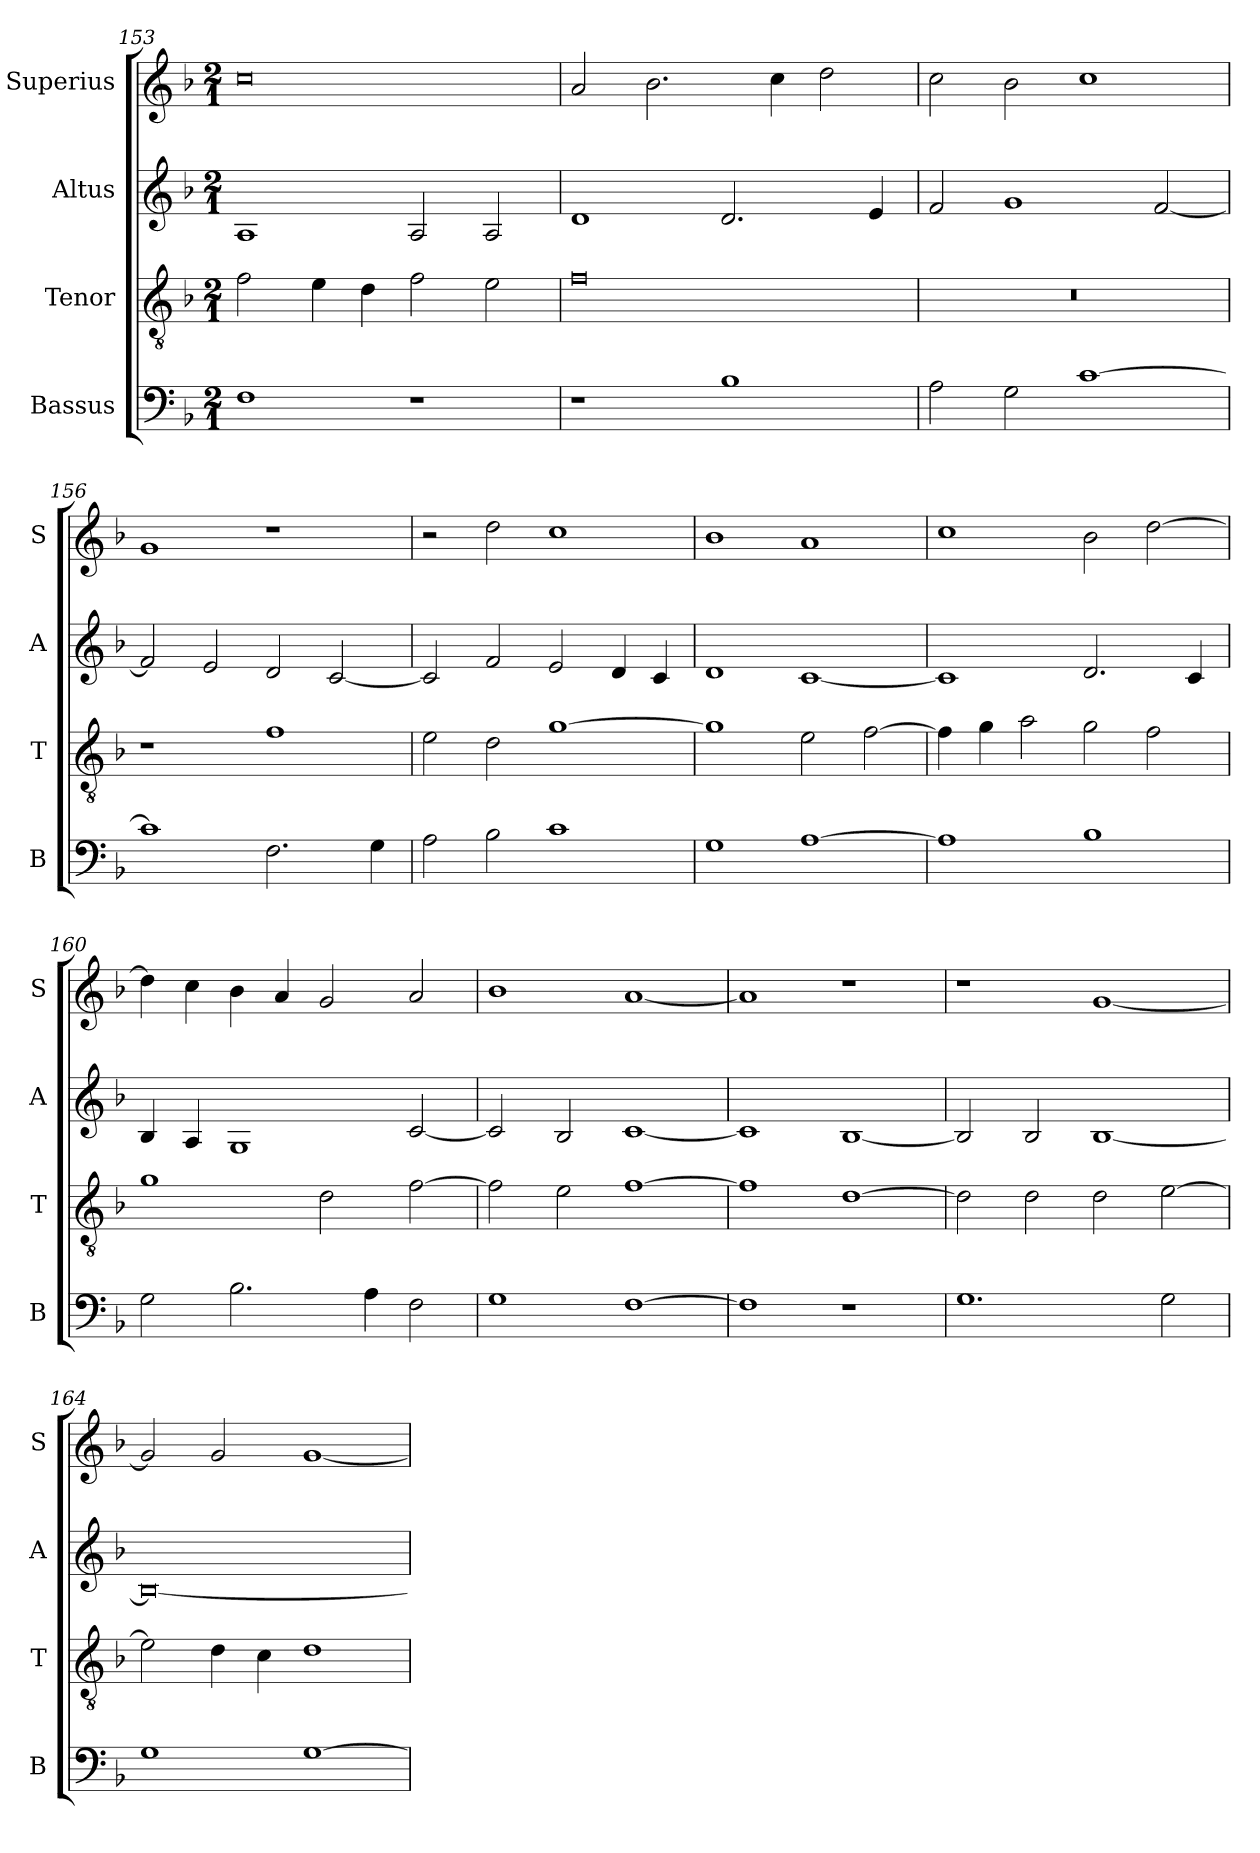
**kern	**kern	**kern	**kern
*part4	*part3	*part2	*part1
*staff4	*staff3	*staff2	*staff1
*I"Bassus	*I"Tenor	*I"Altus	*I"Superius
*I'B	*I'T	*I'A	*I'S
*clefF4	*clefGv2	*clefG2	*clefG2
*k[b-]	*k[b-]	*k[b-]	*k[b-]
*F:	*F:	*F:	*F:
*M2/1	*M2/1	*M2/1	*M2/1
=153	=153	=153	=153
1F	2f	1A	0cc
.	4e	.	.
.	4d	.	.
1r	2f	2A	.
.	2e	2A	.
=154	=154	=154	=154
1r	0f	1d	2a
.	.	.	2.b-
1B-	.	2.d	.
.	.	.	4cc
.	.	.	2dd
.	.	4e	.
=155	=155	=155	=155
2A	0r	2f	2cc
2G	.	1g	2b-
[1c	.	.	1cc
.	.	[2f	.
=156	=156	=156	=156
1c]	1r	2f]	1g
.	.	2e	.
2.F	1f	2d	1r
.	.	[2c	.
4G	.	.	.
=157	=157	=157	=157
2A	2e	2c]	2r
2B-	2d	2f	2dd
1c	[1g	2e	1cc
.	.	4d	.
.	.	4c	.
=158	=158	=158	=158
1G	1g]	1d	1b-
[1A	2e	[1c	1a
.	[2f	.	.
=159	=159	=159	=159
1A]	4f]	1c]	1cc
.	4g	.	.
.	2a	.	.
1B-	2g	2.d	2b-
.	2f	.	[2dd
.	.	4c	.
=160	=160	=160	=160
2G	1g	4B-	4dd]
.	.	4A	4cc
2.B-	.	1G	4b-
.	.	.	4a
.	2d	.	2g
4A	.	.	.
2F	[2f	[2c	2a
=161	=161	=161	=161
1G	2f]	2c]	1b-
.	2e	2B-	.
[1F	[1f	[1c	[1a
=162	=162	=162	=162
1F]	1f]	1c]	1a]
1r	[1d	[1B-	1r
=163	=163	=163	=163
1.G	2d]	2B-]	1r
.	2d	2B-	.
.	2d	[1B-	[1g
2G	[2e	.	.
=164	=164	=164	=164
1G	2e]	0B-_	2g]
.	4d	.	2g
.	4c	.	.
[1G	1d	.	[1g
=	=	=	=
*-	*-	*-	*-
